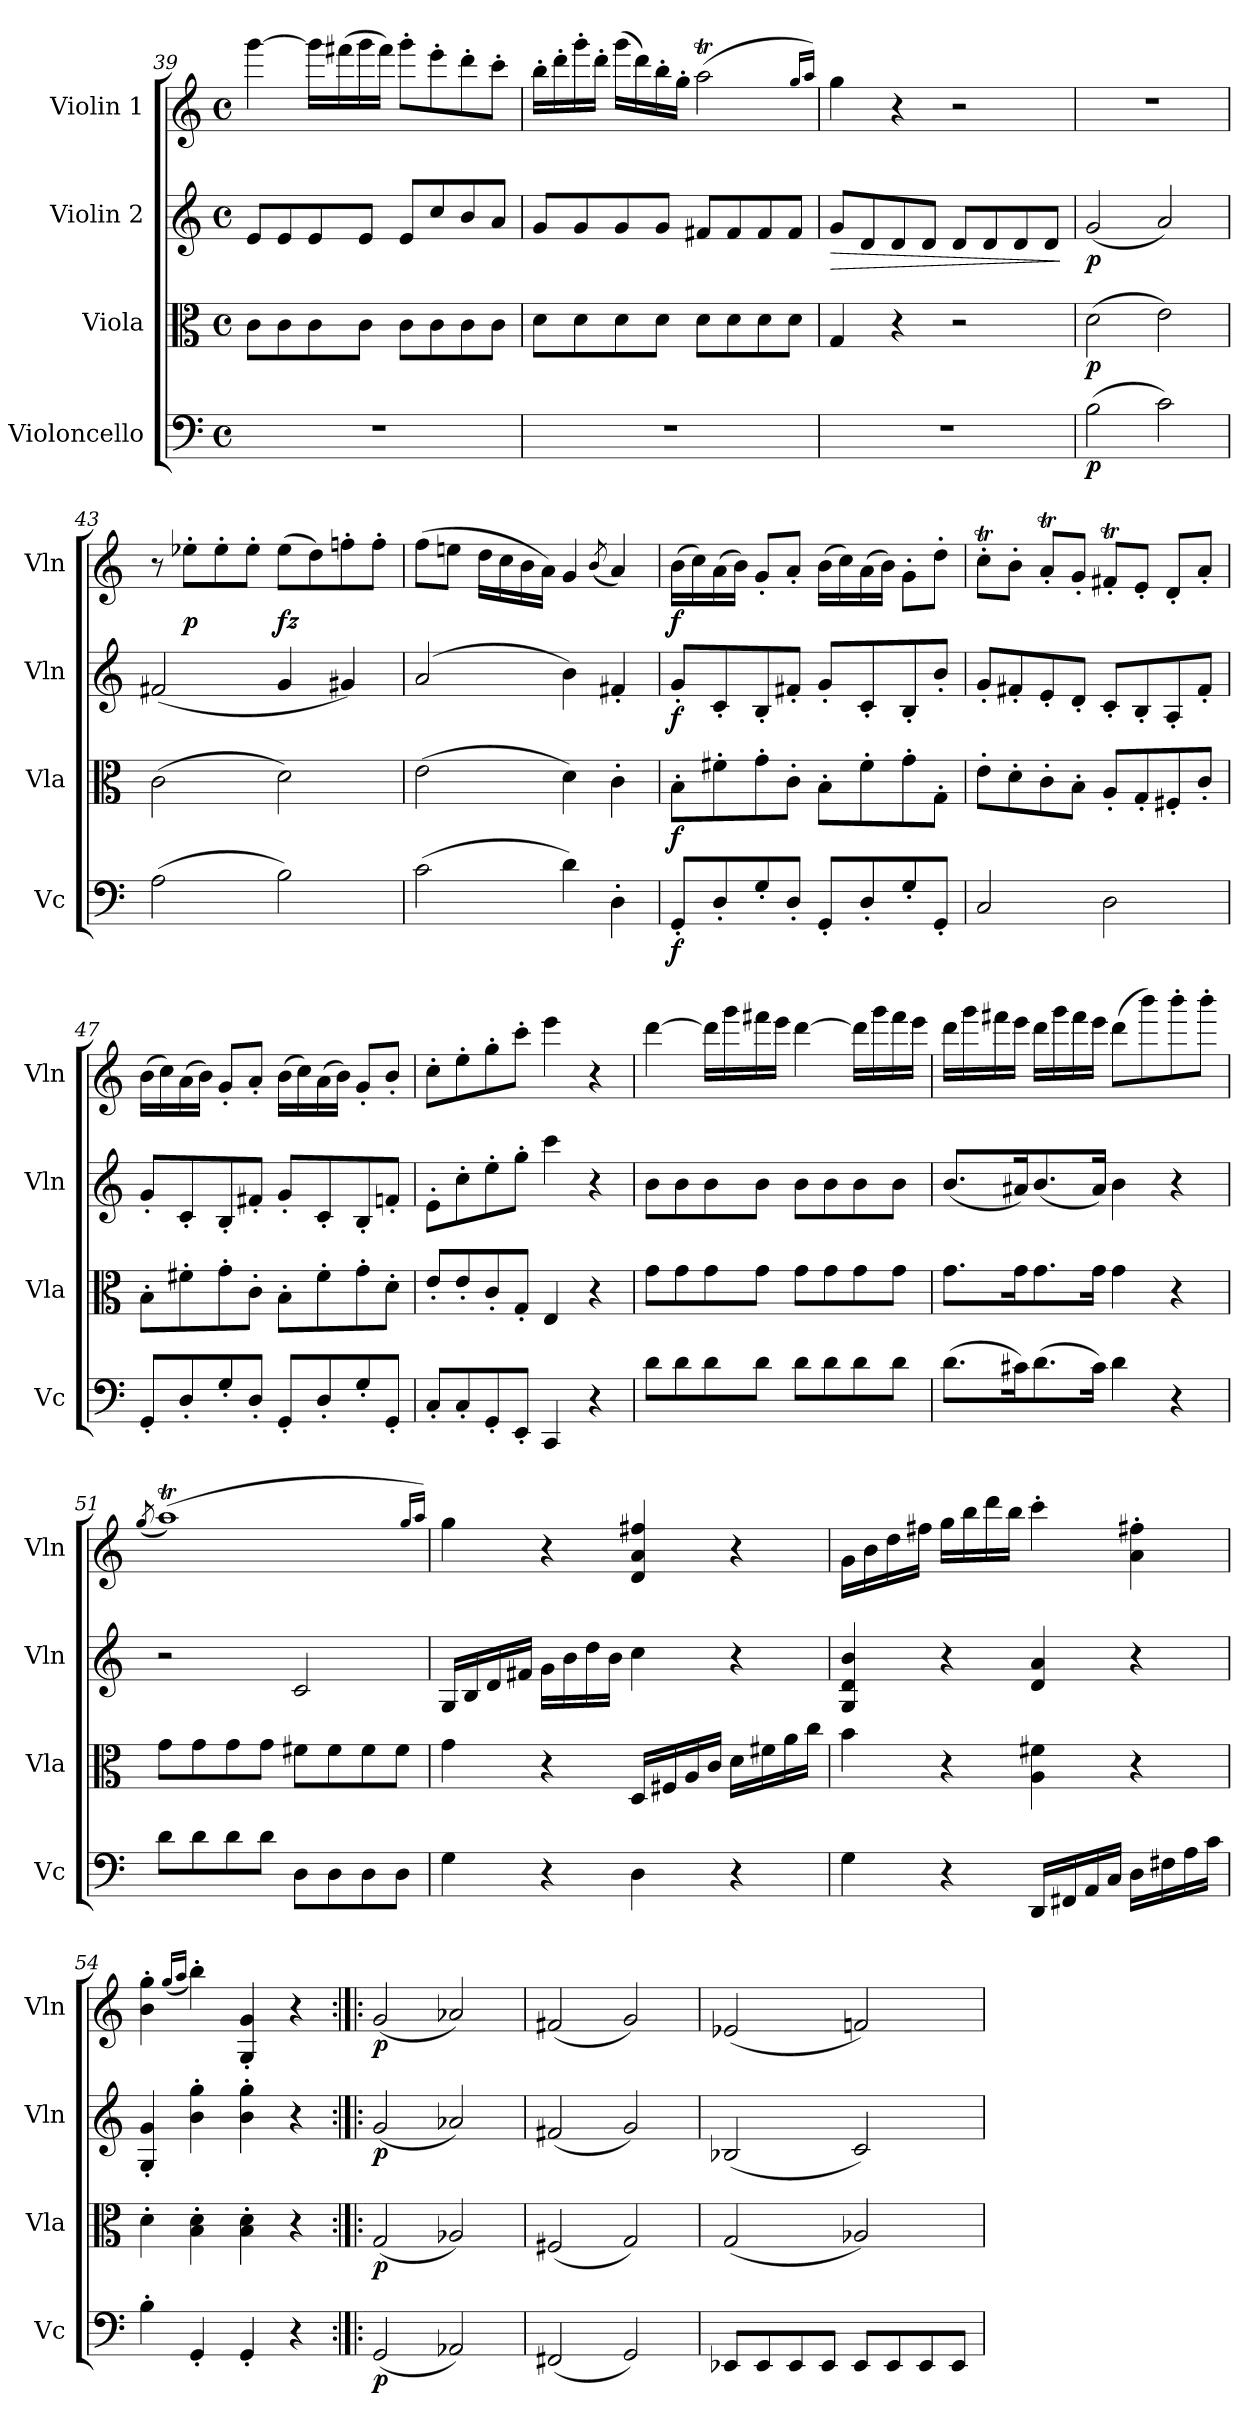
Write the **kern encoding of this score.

**kern	**dynam	**kern	**dynam	**kern	**dynam	**kern	**dynam
*part4	*part4	*part3	*part3	*part2	*part2	*part1	*part1
*staff4	*staff4	*staff3	*staff3	*staff2	*staff2	*staff1	*staff1
*I"Violoncello	*	*I"Viola	*	*I"Violin 2	*	*I"Violin 1	*
*I'Vc	*	*I'Vla	*	*I'Vln	*	*I'Vln	*
!!LO:LB:g=z
*clefF4	*	*clefC3	*	*clefG2	*	*clefG2	*
*k[]	*	*k[]	*	*k[]	*	*k[]	*
*M4/4	*	*M4/4	*	*M4/4	*	*M4/4	*
*met(c)	*	*met(c)	*	*met(c)	*	*met(c)	*
=39	=39	=39	=39	=39	=39	=39	=39
1r	.	8c\L	.	8e/L	.	[4ggg\	.
.	.	8c\	.	8e/	.	.	.
.	.	8c\	.	8e/	.	16ggg\LL]	.
.	.	.	.	.	.	(16fff#X\	.
.	.	8c\J	.	8e/J	.	16ggg\	.
.	.	.	.	.	.	16fff#\JJ)	.
.	.	8c\L	.	8e/L	.	8ggg'\L	.
.	.	8c\	.	8cc/	.	8eee'\	.
.	.	8c\	.	8b/	.	8ddd'\	.
.	.	8c\J	.	8a/J	.	8ccc'\J	.
=40	=40	=40	=40	=40	=40	=40	=40
1r	.	8d\L	.	8g/L	.	16bb'\LL	.
.	.	.	.	.	.	16ddd'\	.
.	.	8d\	.	8g/	.	16ggg'\	.
.	.	.	.	.	.	16ddd'\JJ	.
.	.	8d\	.	8g/	.	(16ggg\LL	.
.	.	.	.	.	.	16ddd\)	.
.	.	8d\J	.	8g/J	.	16bb'\	.
.	.	.	.	.	.	16gg'\JJ	.
.	.	8d\L	.	8f#X/L	.	(<2aaT\	.
.	.	8d\	.	8f#/	.	.	.
.	.	8d\	.	8f#/	.	.	.
.	.	8d\J	.	8f#/J	.	.	.
.	.	.	.	.	.	16qgg/LL	.
.	.	.	.	.	.	16qaa/JJ)	.
=41	=41	=41	=41	=41	=41	=41	=41
!	!	!	!	!	!LO:HP:b	!	!
1r	.	4G/	.	8g/L	>	4gg\	.
.	.	.	.	8d/	.	.	.
.	.	4r	.	8d/	.	4r	.
.	.	.	.	8d/J	.	.	.
.	.	2r	.	8d/L	.	2r	.
.	.	.	.	8d/	.	.	.
.	.	.	.	8d/	.	.	.
.	.	.	.	8d/J	.	.	.
.	.	.	.	.	]	.	.
=42	=42	=42	=42	=42	=42	=42	=42
!	!LO:DY:b	!	!LO:DY:b	!	!LO:DY:b	!	!
(2B\	p	(2d\	p	(2g/	p	1r	.
2c\)	.	2e\)	.	2a/)	.	.	.
!!LO:LB:g=z
=43	=43	=43	=43	=43	=43	=43	=43
(2A\	.	(2c\	.	(2f#X/	.	8r	.
!	!	!	!	!	!	!	!LO:DY:b
.	.	.	.	.	.	8ee-X'\L	p
.	.	.	.	.	.	8ee-'\	.
.	.	.	.	.	.	8ee-'\J	.
!	!	!	!	!	!	!	!LO:DY:b
2B\)	.	2d\)	.	4g/	.	(8ee-\L	fz
.	.	.	.	.	.	8dd\)	.
.	.	.	.	4g#X/)	.	8ffn'\	.
.	.	.	.	.	.	8ff'\J	.
=44	=44	=44	=44	=44	=44	=44	=44
(2c\	.	(2e\	.	(2a/	.	(8ff\L	.
.	.	.	.	.	.	8een\J	.
.	.	.	.	.	.	16dd\LL	.
.	.	.	.	.	.	16cc\	.
.	.	.	.	.	.	16b\	.
.	.	.	.	.	.	16a\JJ)	.
4d\)	.	4d\)	.	4b\)	.	4g/	.
.	.	.	.	.	.	(8qb/	.
4D'\	.	4c'\	.	4f#X'/	.	4a/)	.
=45	=45	=45	=45	=45	=45	=45	=45
!	!LO:DY:b	!	!LO:DY:b	!	!LO:DY:b	!	!LO:DY:b
8GG'/L	f	8B'\L	f	8g'/L	f	(16b\LL	f
.	.	.	.	.	.	16cc\)	.
8D'/	.	8f#X'\	.	8c'/	.	(16a\	.
.	.	.	.	.	.	16b\JJ)	.
8G'/	.	8g'\	.	8B'/	.	8g'/L	.
8D'/J	.	8c'\J	.	8f#X'/J	.	8a'/J	.
8GG'/L	.	8B'\L	.	8g'/L	.	(16b\LL	.
.	.	.	.	.	.	16cc\)	.
8D'/	.	8f#'\	.	8c'/	.	(16a\	.
.	.	.	.	.	.	16b\JJ)	.
8G'/	.	8g'\	.	8B'/	.	8g'\L	.
8GG'/J	.	8G'\J	.	8b'/J	.	8dd'\J	.
=46	=46	=46	=46	=46	=46	=46	=46
2C/	.	8e'\L	.	8g'/L	.	8ccT'\L	.
.	.	8d'\	.	8f#X'/	.	8b'\J	.
.	.	8c'\	.	8e'/	.	8aT'/L	.
.	.	8B'\J	.	8d'/J	.	8g'/J	.
2D\	.	8A'/L	.	8c'/L	.	8f#Xt'/L	.
.	.	8G'/	.	8B'/	.	8e'/J	.
.	.	8F#X'/	.	8A'/	.	8d'/L	.
.	.	8c'/J	.	8f#'/J	.	8a'/J	.
!!LO:LB:g=z
=47	=47	=47	=47	=47	=47	=47	=47
8GG'/L	.	8B'\L	.	8g'/L	.	(16b\LL	.
.	.	.	.	.	.	16cc\)	.
8D'/	.	8f#X'\	.	8c'/	.	(16a\	.
.	.	.	.	.	.	16b\JJ)	.
8G'/	.	8g'\	.	8B'/	.	8g'/L	.
8D'/J	.	8c'\J	.	8f#X'/J	.	8a'/J	.
8GG'/L	.	8B'\L	.	8g'/L	.	(16b\LL	.
.	.	.	.	.	.	16cc\)	.
8D'/	.	8f#'\	.	8c'/	.	(16a\	.
.	.	.	.	.	.	16b\JJ)	.
8G'/	.	8g'\	.	8B'/	.	8g'/L	.
8GG'/J	.	8d'\J	.	8fn'/J	.	8b'/J	.
=48	=48	=48	=48	=48	=48	=48	=48
8C'/L	.	8e'/L	.	8e'\L	.	8cc'\L	.
8C'/	.	8e'/	.	8cc'\	.	8ee'\	.
8GG'/	.	8c'/	.	8ee'\	.	8gg'\	.
8EE'/J	.	8G'/J	.	8gg'\J	.	8ccc'\J	.
4CC/	.	4E/	.	4ccc\	.	4eee\	.
4r	.	4r	.	4r	.	4r	.
=49	=49	=49	=49	=49	=49	=49	=49
8d\L	.	8g\L	.	8b\L	.	[4ddd\	.
8d\	.	8g\	.	8b\	.	.	.
8d\	.	8g\	.	8b\	.	16ddd\LL]	.
.	.	.	.	.	.	16ggg\	.
8d\J	.	8g\J	.	8b\J	.	16fff#X\	.
.	.	.	.	.	.	16eee\JJ	.
8d\L	.	8g\L	.	8b\L	.	[4ddd\	.
8d\	.	8g\	.	8b\	.	.	.
8d\	.	8g\	.	8b\	.	16ddd\LL]	.
.	.	.	.	.	.	16ggg\	.
8d\J	.	8g\J	.	8b\J	.	16fff#\	.
.	.	.	.	.	.	16eee\JJ	.
!!LO:PB:g=z
=50	=50	=50	=50	=50	=50	=50	=50
(8.d\L	.	8.g\L	.	(8.b/L	.	16ddd\LL	.
.	.	.	.	.	.	16ggg\	.
.	.	.	.	.	.	16fff#X\	.
16c#X\K)	.	16g\K	.	16a#X/K)	.	16eee\JJ	.
(8.d\	.	8.g\	.	(8.b/	.	16ddd\LL	.
.	.	.	.	.	.	16ggg\	.
.	.	.	.	.	.	16fff#\	.
16c#\Jk)	.	16g\Jk	.	16a#/Jk)	.	16eee\JJ	.
4d\	.	4g\	.	4b\	.	(8ddd\L	.
.	.	.	.	.	.	8bbb\)	.
4r	.	4r	.	4r	.	8bbb'\	.
.	.	.	.	.	.	8bbb'\J	.
!!LO:LB:g=z
=51	=51	=51	=51	=51	=51	=51	=51
.	.	.	.	.	.	(8qgg/	.
8d\L	.	8g\L	.	2r	.	(<1aaT)	.
8d\	.	8g\	.	.	.	.	.
8d\	.	8g\	.	.	.	.	.
8d\J	.	8g\J	.	.	.	.	.
8D\L	.	8f#X\L	.	2c/	.	.	.
8D\	.	8f#\	.	.	.	.	.
8D\	.	8f#\	.	.	.	.	.
8D\J	.	8f#\J	.	.	.	.	.
.	.	.	.	.	.	16qgg/LL	.
.	.	.	.	.	.	16qaa/JJ)	.
=52	=52	=52	=52	=52	=52	=52	=52
4G\	.	4g\	.	16G/LL	.	4gg\	.
.	.	.	.	16B/	.	.	.
.	.	.	.	16d/	.	.	.
.	.	.	.	16f#X/JJ	.	.	.
4r	.	4r	.	16g\LL	.	4r	.
.	.	.	.	16b\	.	.	.
.	.	.	.	16dd\	.	.	.
.	.	.	.	16b\JJ	.	.	.
4D\	.	16D/LL	.	4cc\	.	4d/ 4a/ 4ff#X/	.
.	.	16F#X/	.	.	.	.	.
.	.	16A/	.	.	.	.	.
.	.	16c/JJ	.	.	.	.	.
4r	.	16d\LL	.	4r	.	4r	.
.	.	16f#X\	.	.	.	.	.
.	.	16a\	.	.	.	.	.
.	.	16cc\JJ	.	.	.	.	.
=53	=53	=53	=53	=53	=53	=53	=53
4G\	.	4b\	.	4G/ 4d/ 4b/	.	16g\LL	.
.	.	.	.	.	.	16b\	.
.	.	.	.	.	.	16dd\	.
.	.	.	.	.	.	16ff#X\JJ	.
4r	.	4r	.	4r	.	16gg\LL	.
.	.	.	.	.	.	16bb\	.
.	.	.	.	.	.	16ddd\	.
.	.	.	.	.	.	16bb\JJ	.
16DD/LL	.	4A\ 4f#X\	.	4d/ 4a/	.	4ccc'\	.
16FF#X/	.	.	.	.	.	.	.
16AA/	.	.	.	.	.	.	.
16C/JJ	.	.	.	.	.	.	.
16D\LL	.	4r	.	4r	.	4a\' 4ff#X\'	.
16F#X\	.	.	.	.	.	.	.
16A\	.	.	.	.	.	.	.
16c\JJ	.	.	.	.	.	.	.
!!LO:LB:g=z
=54	=54	=54	=54	=54	=54	=54	=54
4B'\	.	4d'\	.	4G/' 4g/'	.	4b\' 4gg\'	.
.	.	.	.	.	.	(16qgg/LL	.
.	.	.	.	.	.	16qaa/JJ	.
4GG'/	.	4B\' 4d\'	.	4b\' 4gg\'	.	4bb'\)	.
4GG'/	.	4B\' 4d\'	.	4b\' 4gg\'	.	4G/' 4g/'	.
4r	.	4r	.	4r	.	4r	.
!!LO:LB:g=z
=55:|!|:	=55:|!|:	=55:|!|:	=55:|!|:	=55:|!|:	=55:|!|:	=55:|!|:	=55:|!|:
!	!LO:DY:b	!	!LO:DY:b	!	!LO:DY:b	!	!LO:DY:b
(2GG/	p	(2G/	p	(2g/	p	(2g/	p
2AA-X/)	.	2A-X/)	.	2a-X/)	.	2a-X/)	.
=56	=56	=56	=56	=56	=56	=56	=56
(2FF#X/	.	(2F#X/	.	(2f#X/	.	(2f#X/	.
2GG/)	.	2G/)	.	2g/)	.	2g/)	.
=57	=57	=57	=57	=57	=57	=57	=57
8EE-X/L	.	(2G/	.	(2B-X/	.	(2e-X/	.
8EE-/	.	.	.	.	.	.	.
8EE-/	.	.	.	.	.	.	.
8EE-/J	.	.	.	.	.	.	.
8EE-/L	.	2A-X/)	.	2c/)	.	2fn/)	.
8EE-/	.	.	.	.	.	.	.
8EE-/	.	.	.	.	.	.	.
8EE-/J	.	.	.	.	.	.	.
=	=	=	=	=	=	=	=
*-	*-	*-	*-	*-	*-	*-	*-
